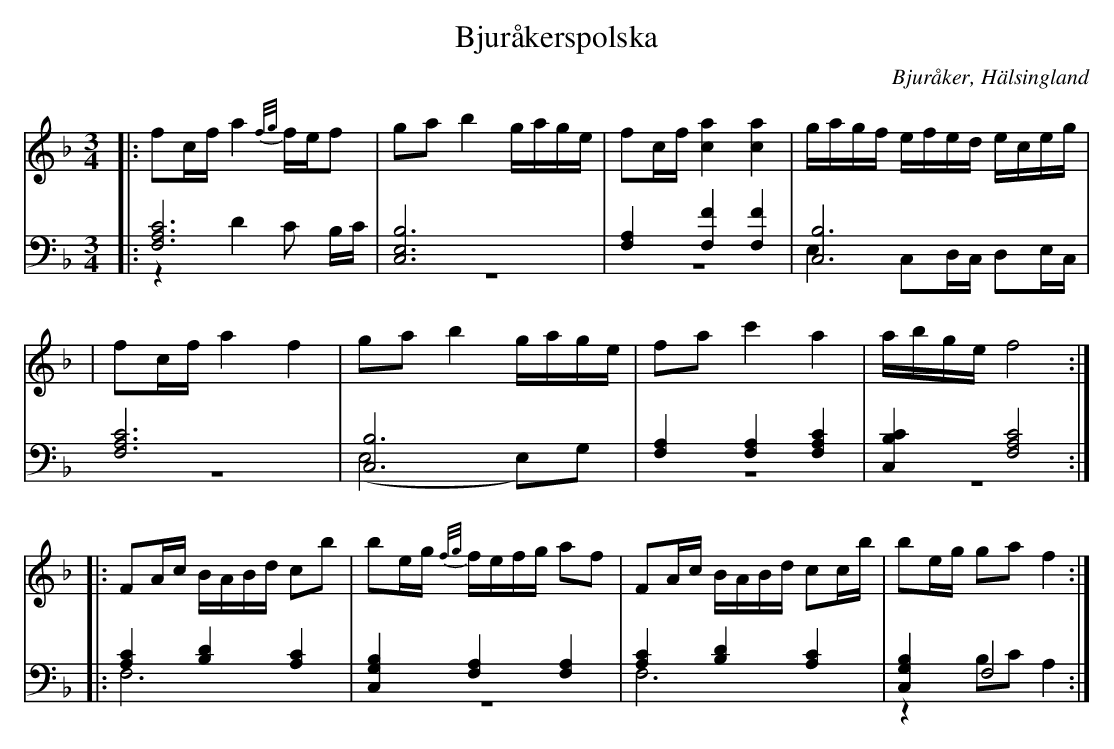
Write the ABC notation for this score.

X:1
T: Bjuråkerspolska
O: Bjuråker, Hälsingland
M: 3/4
L: 1/8
K: F
V:1
V:2
V:3 merge
V: 1
|:fc/f/ a2 {f/g/}f/e/f|ga b2 g/a/g/e/|fc/f/ [c2a2] [c2a2]|g/a/g/f/ e/f/e/d/ e/c/e/g/|
|fc/f/ a2 f2|ga b2 g/a/g/e/|fa c'2 a2| a/b/g/e/ f4:|
|:FA/c/ B/A/B/d/ cb|be/g/ {f/g/}f/e/f/g/ af|FA/c/ B/A/B/d/ cc/b/|be/g/ ga f2:|
V:2 clef=bass
|:[F,6A,6C6]|[C,6E,6B,6]|[F,2A,2] [F,2F2] [F,2F2]|[C,6B,6]|
[F,6A,6C6]|[C,6B,6]|[F,2A,2] [F,2A,2] [F,2A,2C2]|[C,2B,2C2] [F,4A,4C4]:|
 |:[A,2C2] [B,2D2] [A,2C2]|[C,2G,2B,2] [F,2A,2] [F,2A,2]|[A,2C2] [B,2D2] [A,2C2]|[C,2G,2B,2] F,4 :|
V:3 clef=bass
 |:z2D2 C B,/C/|z6|z6|E,2 C,D,/C,/ D,E,/C,/|
 |z6|(E,4 E,)G,|z6|z6:|
|:F,6|z6|F,6|z2 B,C A,2:|
